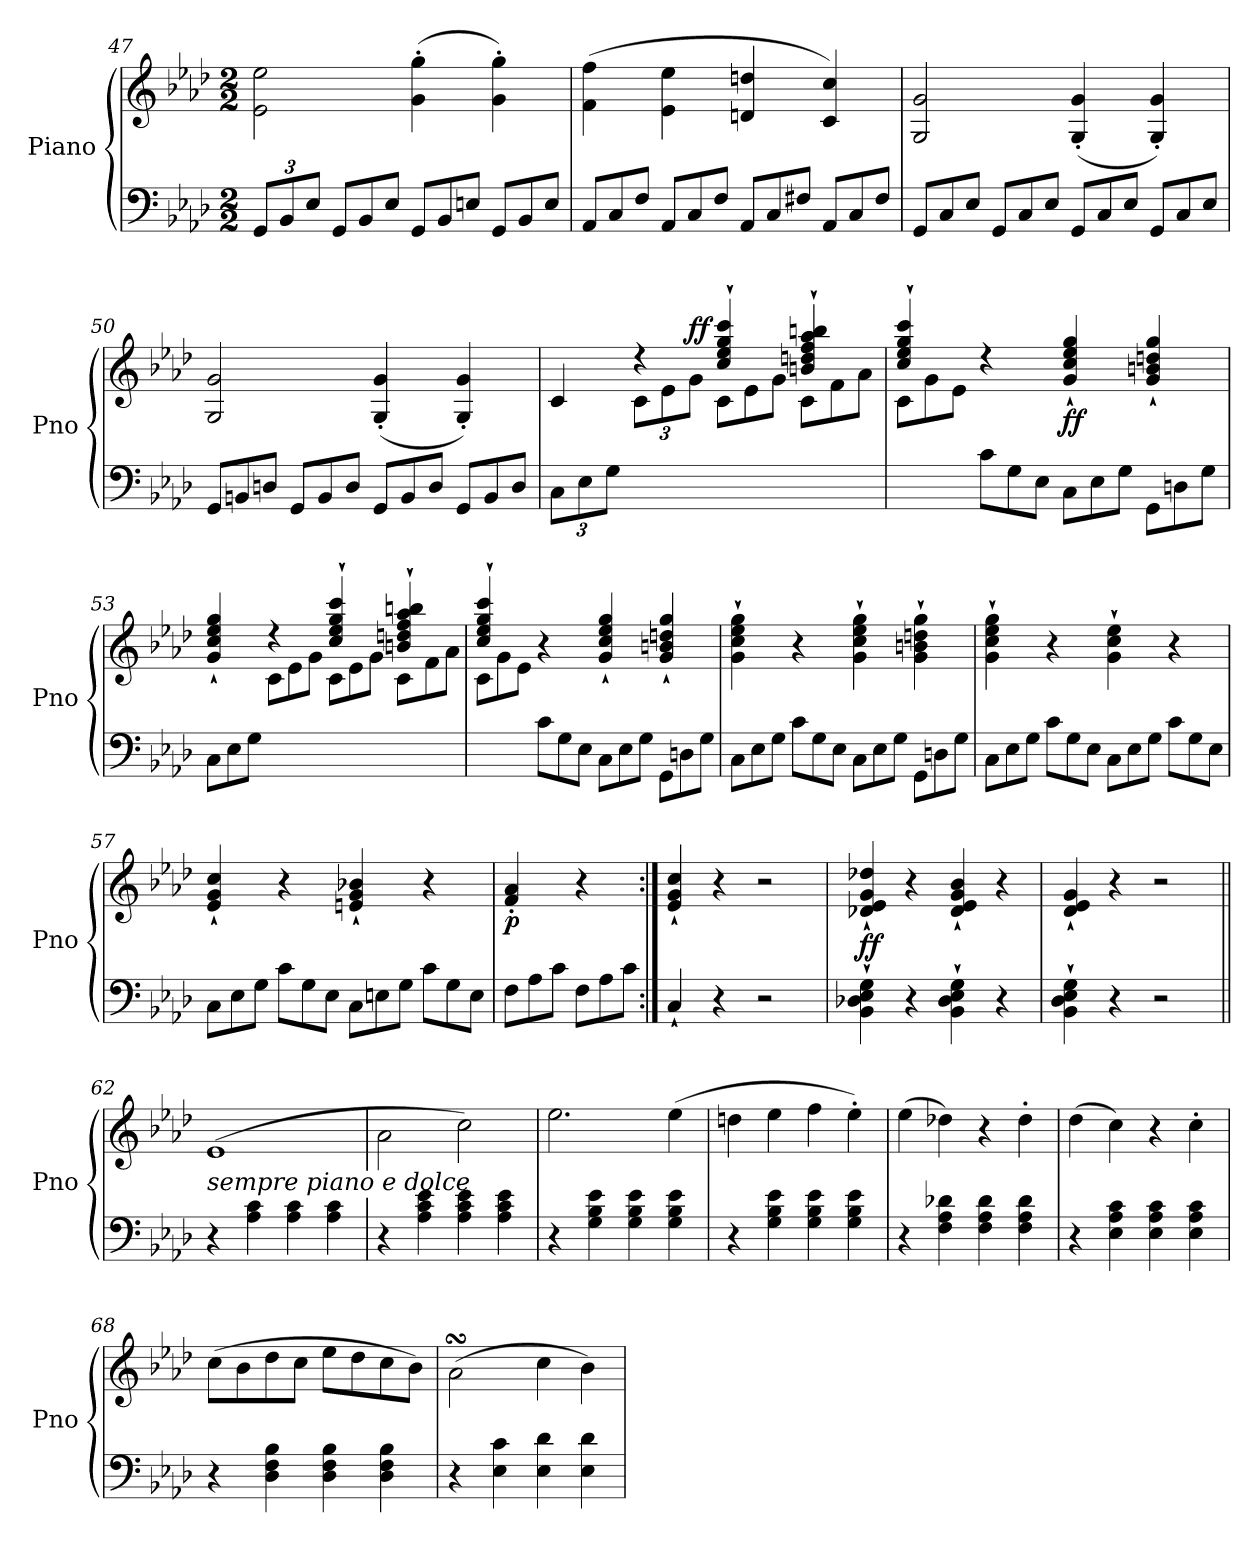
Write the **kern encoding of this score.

**kern	**kern	**dynam
*part1	*part1	*part1
*staff2	*staff1	*staff1/2
*I"Piano	*	*
*I'Pno	*	*
*clefF4	*clefG2	*
*k[b-e-a-d-]	*k[b-e-a-d-]	*
*f:	*f:	*
*M2/2	*M2/2	*
*Xbrackettup	*	*
=47	=47	=47
12GG/L	2e-\ 2ee-\	.
12BB-/	.	.
12E-/J	.	.
*Xtuplet	*	*
12GG/L	.	.
12BB-/	.	.
12E-/J	.	.
12GG/L	(>4g\' 4gg\'	.
12BB-/	.	.
12En/J	.	.
12GG/L	4g\' 4gg\')	.
12BB-/	.	.
12E/J	.	.
=48	=48	=48
12AA-/L	(>4f\ 4ff\	.
12C/	.	.
12F/J	.	.
12AA-/L	4e-\ 4ee-\	.
12C/	.	.
12F/J	.	.
12AA-/L	4dn/ 4ddn/	.
12C/	.	.
12F#X/J	.	.
12AA-/L	4c/ 4cc/)	.
12C/	.	.
12F#/J	.	.
!!LO:LB:g=z
=49	=49	=49
12GG/L	2G/ 2g/	.
12C/	.	.
12E-/J	.	.
12GG/L	.	.
12C/	.	.
12E-/J	.	.
12GG/L	(<4G/' 4g/'	.
12C/	.	.
12E-/J	.	.
12GG/L	4G/' 4g/')	.
12C/	.	.
12E-/J	.	.
=50	=50	=50
12GG/L	2G/ 2g/	.
12BBn/	.	.
12Dn/J	.	.
12GG/L	.	.
12BB/	.	.
12D/J	.	.
12GG/L	(<4G/' 4g/'	.
12BB/	.	.
12D/J	.	.
12GG/L	4G/' 4g/')	.
12BB/	.	.
12D/J	.	.
=51	=51	=51
*tuplet	*	*
*	*^	*
12C\L	4c/	4ryy	.
12E-\	.	.	.
12G\J	.	.	.
*	*	*Xbrackettup	*
4ryy	4rdd	12c\L	.
.	.	12e-\	.
!	!	!	!LO:DY:a
.	.	12g\J	ff
*	*	*Xtuplet	*
4ryy	4cc/` 4ee-/` 4gg/` 4ccc/`	12c\L	.
.	.	12e-\	.
.	.	12g\J	.
4ryy	4bn/` 4ddn/` 4ff/` 4aa-/` 4bbn/`	12c\L	.
.	.	12f\	.
.	.	12a-\J	.
!!LO:PB:g=z	!!
=52	=52	=52	=52
4ryy	4cc/` 4ee-/` 4gg/` 4ccc/`	12c\L	.
.	.	12g\	.
.	.	12e-\J	.
*Xtuplet	*	*	*
12c\L	4ryy	4rdd	.
12G\	.	.	.
12E-\J	.	.	.
!	!	!	!LO:DY:b
12C\L	4g/` 4cc/` 4ee-/` 4gg/`	2ryy	ff
12E-\	.	.	.
12G\J	.	.	.
12GG\L	4g/` 4bn/` 4ddn/` 4gg/`	.	.
12Dn\	.	.	.
12G\J	.	.	.
=53	=53	=53	=53
12C\L	4g/` 4cc/` 4ee-/` 4gg/`	4ryy	.
12E-\	.	.	.
12G\J	.	.	.
4ryy	4rdd	12c\L	.
.	.	12e-\	.
.	.	12g\J	.
4ryy	4cc/` 4ee-/` 4gg/` 4ccc/`	12c\L	.
.	.	12e-\	.
.	.	12g\J	.
4ryy	4bn/` 4ddn/` 4ff/` 4aa-/` 4bbn/`	12c\L	.
.	.	12f\	.
.	.	12a-\J	.
=54	=54	=54	=54
4ryy	4cc/` 4ee-/` 4gg/` 4ccc/`	12c\L	.
.	.	12g\	.
.	.	12e-\J	.
12c\L	4r	2.ryy	.
12G\	.	.	.
12E-\J	.	.	.
12C\L	4g/` 4cc/` 4ee-/` 4gg/`	.	.
12E-\	.	.	.
12G\J	.	.	.
12GG\L	4g/` 4bn/` 4ddn/` 4gg/`	.	.
12Dn\	.	.	.
12G\J	.	.	.
*	*v	*v	*
!!LO:LB:g=z
=55	=55	=55
12C\L	4g\` 4cc\` 4ee-\` 4gg\`	.
12E-\	.	.
12G\J	.	.
12c\L	4r	.
12G\	.	.
12E-\J	.	.
12C\L	4g\` 4cc\` 4ee-\` 4gg\`	.
12E-\	.	.
12G\J	.	.
12GG\L	4g\` 4bn\` 4ddn\` 4gg\`	.
12Dn\	.	.
12G\J	.	.
=56	=56	=56
12C\L	4g\` 4cc\` 4ee-\` 4gg\`	.
12E-\	.	.
12G\J	.	.
12c\L	4r	.
12G\	.	.
12E-\J	.	.
12C\L	4g\` 4cc\` 4ee-\`	.
12E-\	.	.
12G\J	.	.
12c\L	4r	.
12G\	.	.
12E-\J	.	.
=57	=57	=57
12C\L	4e-/` 4g/` 4cc/`	.
12E-\	.	.
12G\J	.	.
12c\L	4r	.
12G\	.	.
12E-\J	.	.
12C\L	4en/` 4g/` 4b-X/`	.
12En\	.	.
12G\J	.	.
12c\L	4r	.
12G\	.	.
12E\J	.	.
=58	=58	=58
!	!	!LO:DY:b
12F\L	4f/' 4a-/'	p
12A-\	.	.
12c\J	.	.
12F\L	4r	.
12A-\	.	.
12c\J	.	.
!!LO:LB:g=z
=59:|!	=59:|!	=59:|!
4C`/	4e-/` 4g/` 4cc/`	.
4r	4r	.
2r	2r	.
=60	=60	=60
!	!	!LO:DY:b
4BB-\` 4D-X\` 4E-\` 4G\`	4d-X/` 4e-/` 4g/` 4dd-X/`	ff
4r	4r	.
4BB-\` 4D-\` 4E-\` 4G\`	4d-/` 4e-/` 4g/` 4b-/`	.
4r	4r	.
=61	=61	=61
4BB-\` 4D-\` 4E-\` 4G\`	4d-/` 4e-/` 4g/`	.
4r	4r	.
2r	2r	.
=62||	=62||	=62||
!	!LO:TX:b:i:t=sempre piano e dolce	!
4r	(>1e-	.
4A-\ 4c\	.	.
4A-\ 4c\	.	.
4A-\ 4c\	.	.
=63	=63	=63
4r	2a-\	.
4A-\ 4c\ 4e-\	.	.
4A-\ 4c\ 4e-\	2cc\)	.
4A-\ 4c\ 4e-\	.	.
=64	=64	=64
4r	2.ee-\	.
4G\ 4B-\ 4e-\	.	.
4G\ 4B-\ 4e-\	.	.
4G\ 4B-\ 4e-\	(>4ee-\	.
=65	=65	=65
4r	4ddn\	.
4G\ 4B-\ 4e-\	4ee-\	.
4G\ 4B-\ 4e-\	4ff\	.
4G\ 4B-\ 4e-\	4ee-'\)	.
=66	=66	=66
4r	(>4ee-\	.
4F\ 4A-\ 4d-X\	4dd-X\)	.
4F\ 4A-\ 4d-\	4r	.
4F\ 4A-\ 4d-\	4dd-'\	.
!!LO:LB:g=z
=67	=67	=67
4r	(>4dd-\	.
4E-\ 4A-\ 4c\	4cc\)	.
4E-\ 4A-\ 4c\	4r	.
4E-\ 4A-\ 4c\	4cc'\	.
=68	=68	=68
4r	(>8cc\L	.
.	8b-\	.
4D-\ 4F\ 4B-\	8dd-\	.
.	8cc\J	.
4D-\ 4F\ 4B-\	8ee-\L	.
.	8dd-\	.
4D-\ 4F\ 4B-\	8cc\	.
.	8b-\J)	.
=69	=69	=69
4r	(>2a-sSSs\	.
4E-\ 4c\	.	.
4E-\ 4d-\	4cc\	.
4E-\ 4d-\	4b-\)	.
=	=	=
*-	*-	*-
